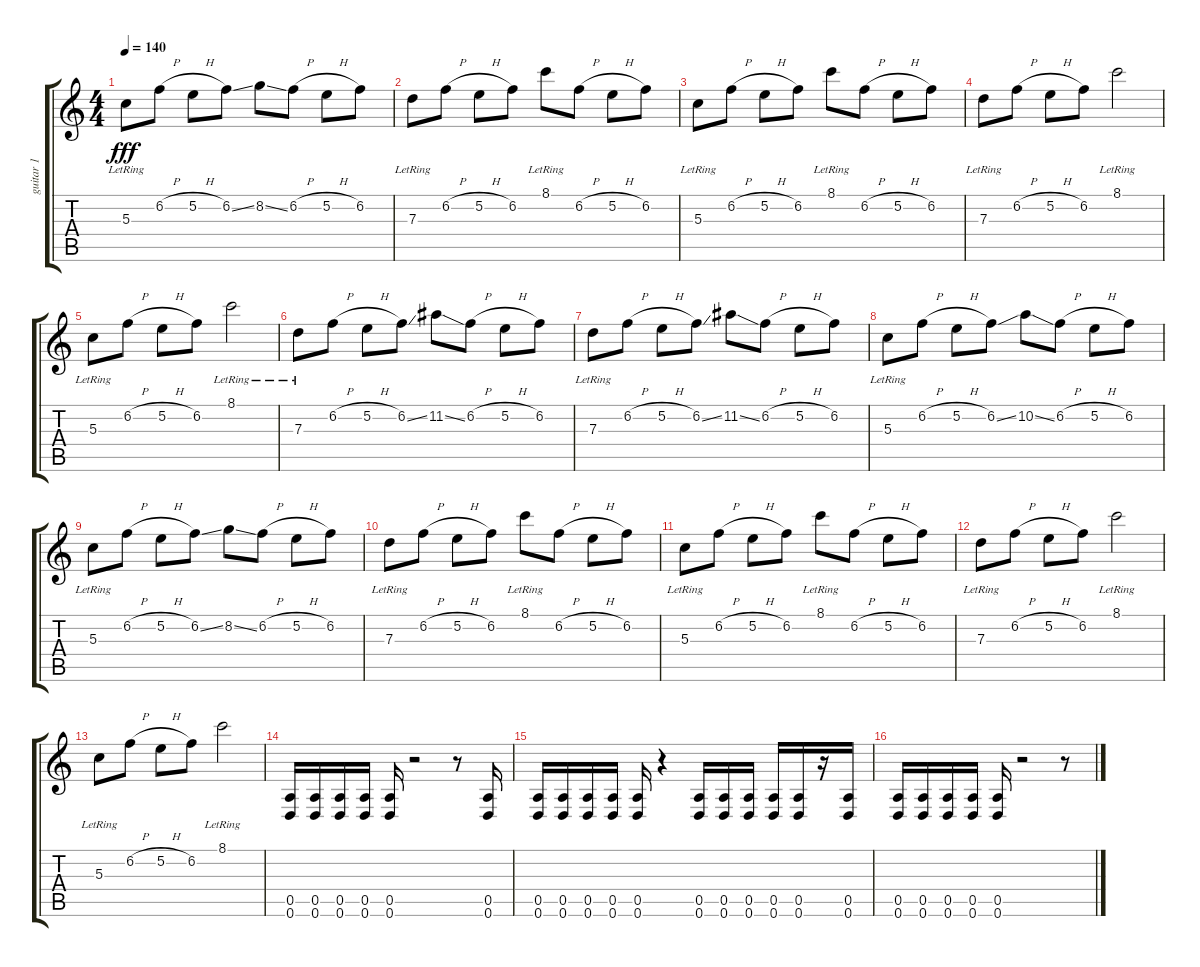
\track ("guitar 1" "guitar 1") {instrument overdrivenguitar}
\staff {score tabs}
\tuning (E4 B3 G3 D3 A2 D2) {hide}
\ts (4 4)
\tempo 140
\clef g2
\ks c
5.3{lr}.8{dy fff} 6.2{h}.8 5.2{h}.8 6.2{ss}.8 8.2{ss}.8 6.2{h}.8 5.2{h}.8 6.2.8 |
7.3{lr}.8 6.2{h}.8 5.2{h}.8 6.2.8 8.1{lr}.8 6.2{h}.8 5.2{h}.8 6.2.8 |
5.3{lr}.8 6.2{h}.8 5.2{h}.8 6.2.8 8.1{lr}.8 6.2{h}.8 5.2{h}.8 6.2.8 |
7.3{lr}.8 6.2{h}.8 5.2{h}.8 6.2.8 8.1{lr}.2 |
5.3{lr}.8 6.2{h}.8 5.2{h}.8 6.2.8 8.1{lr}.2 |
7.3{lr}.8 6.2{h}.8 5.2{h}.8 6.2{ss}.8 11.2{ss}.8 6.2{h}.8 5.2{h}.8 6.2.8 |
7.3{lr}.8 6.2{h}.8 5.2{h}.8 6.2{ss}.8 11.2{ss}.8 6.2{h}.8 5.2{h}.8 6.2.8 |
5.3{lr}.8 6.2{h}.8 5.2{h}.8 6.2{ss}.8 10.2{ss}.8 6.2{h}.8 5.2{h}.8 6.2.8 |
5.3{lr}.8 6.2{h}.8 5.2{h}.8 6.2{ss}.8 8.2{ss}.8 6.2{h}.8 5.2{h}.8 6.2.8 |
7.3{lr}.8 6.2{h}.8 5.2{h}.8 6.2.8 8.1{lr}.8 6.2{h}.8 5.2{h}.8 6.2.8 |
5.3{lr}.8 6.2{h}.8 5.2{h}.8 6.2.8 8.1{lr}.8 6.2{h}.8 5.2{h}.8 6.2.8 |
7.3{lr}.8 6.2{h}.8 5.2{h}.8 6.2.8 8.1{lr}.2 |
5.3{lr}.8 6.2{h}.8 5.2{h}.8 6.2.8 8.1{lr}.2 |
(0.5 0.6).16 (0.5 0.6).16 (0.5 0.6).16 (0.5 0.6).16 (0.5 0.6).16 r.2 r.8 (0.5 0.6).16 |
(0.5 0.6).16 (0.5 0.6).16 (0.5 0.6).16 (0.5 0.6).16 (0.5 0.6).16 r.4 (0.5 0.6).16 (0.5 0.6).16 (0.5 0.6).16 (0.5 0.6).16 (0.5 0.6).16 r.16 (0.5 0.6).16 |
(0.5 0.6).16 (0.5 0.6).16 (0.5 0.6).16 (0.5 0.6).16 (0.5 0.6).16 r.2 r.8
